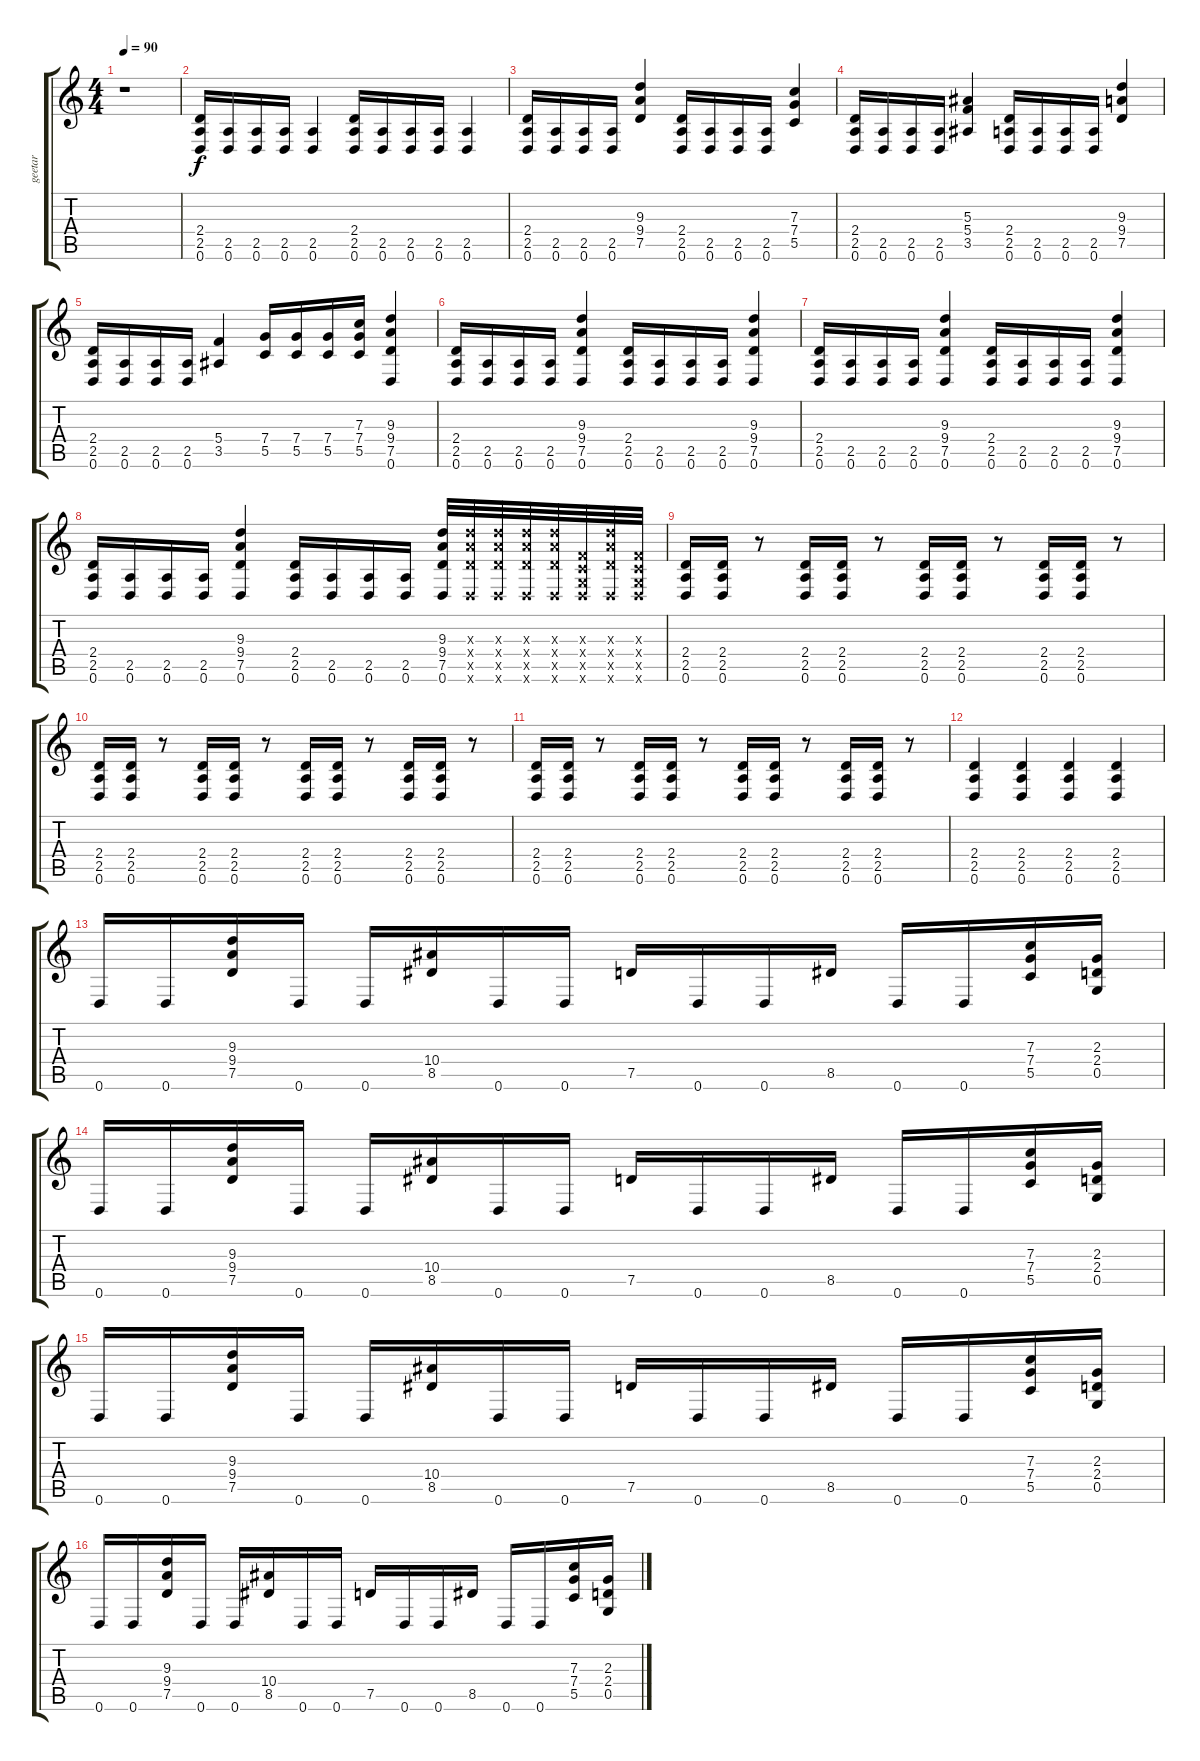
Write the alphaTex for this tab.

\track ("geetar" "geetar") {instrument distortionguitar}
\staff {score tabs}
\tuning (D4 A3 F3 C3 G2 D2) {hide}
\ts (4 4)
\tempo 90
\clef g2
\ks c
r.1{dy f} |
(2.4 2.5 0.6).16 (2.5 0.6).16 (2.5 0.6).16 (2.5 0.6).16 (2.5 0.6).4 (2.4 2.5 0.6).16 (2.5 0.6).16 (2.5 0.6).16 (2.5 0.6).16 (2.5 0.6).4 |
(2.4 2.5 0.6).16 (2.5 0.6).16 (2.5 0.6).16 (2.5 0.6).16 (9.3 9.4 7.5).4 (2.4 2.5 0.6).16 (2.5 0.6).16 (2.5 0.6).16 (2.5 0.6).16 (7.3 7.4 5.5).4 |
(2.4 2.5 0.6).16 (2.5 0.6).16 (2.5 0.6).16 (2.5 0.6).16 (5.3 5.4 3.5).4 (2.4 2.5 0.6).16 (2.5 0.6).16 (2.5 0.6).16 (2.5 0.6).16 (9.3 9.4 7.5).4 |
(2.4 2.5 0.6).16 (2.5 0.6).16 (2.5 0.6).16 (2.5 0.6).16 (5.4 3.5).4 (7.4 5.5).16 (7.4 5.5).16 (7.4 5.5).16 (7.3 7.4 5.5).16 (9.3 9.4 7.5 0.6).4 |
(2.4 2.5 0.6).16 (2.5 0.6).16 (2.5 0.6).16 (2.5 0.6).16 (9.3 9.4 7.5 0.6).4 (2.4 2.5 0.6).16 (2.5 0.6).16 (2.5 0.6).16 (2.5 0.6).16 (9.3 9.4 7.5 0.6).4 |
(2.4 2.5 0.6).16 (2.5 0.6).16 (2.5 0.6).16 (2.5 0.6).16 (9.3 9.4 7.5 0.6).4 (2.4 2.5 0.6).16 (2.5 0.6).16 (2.5 0.6).16 (2.5 0.6).16 (9.3 9.4 7.5 0.6).4 |
(2.4 2.5 0.6).16 (2.5 0.6).16 (2.5 0.6).16 (2.5 0.6).16 (9.3 9.4 7.5 0.6).4 (2.4 2.5 0.6).16 (2.5 0.6).16 (2.5 0.6).16 (2.5 0.6).16 (9.3 9.4 7.5 0.6).32 (9.3{x} 9.4{x} 7.5{x} 0.6{x}).32 (9.3{x} 9.4{x} 7.5{x} 0.6{x}).32 (9.3{x} 9.4{x} 7.5{x} 0.6{x}).32 (9.3{x} 9.4{x} 7.5{x} 0.6{x}).32 (0.3{x} 0.4{x} 0.5{x} 0.6{x}).32 (9.3{x} 9.4{x} 7.5{x} 0.6{x}).32 (0.3{x} 0.4{x} 0.5{x} 0.6{x}).32 |
(2.4 2.5 0.6).16 (2.4 2.5 0.6).16 r.8 (2.4 2.5 0.6).16 (2.4 2.5 0.6).16 r.8 (2.4 2.5 0.6).16 (2.4 2.5 0.6).16 r.8 (2.4 2.5 0.6).16 (2.4 2.5 0.6).16 r.8 |
(2.4 2.5 0.6).16 (2.4 2.5 0.6).16 r.8 (2.4 2.5 0.6).16 (2.4 2.5 0.6).16 r.8 (2.4 2.5 0.6).16 (2.4 2.5 0.6).16 r.8 (2.4 2.5 0.6).16 (2.4 2.5 0.6).16 r.8 |
(2.4 2.5 0.6).16 (2.4 2.5 0.6).16 r.8 (2.4 2.5 0.6).16 (2.4 2.5 0.6).16 r.8 (2.4 2.5 0.6).16 (2.4 2.5 0.6).16 r.8 (2.4 2.5 0.6).16 (2.4 2.5 0.6).16 r.8 |
(2.4 2.5 0.6).4 (2.4 2.5 0.6).4 (2.4 2.5 0.6).4 (2.4 2.5 0.6).4 |
0.6.16 0.6.16 (9.3 9.4 7.5).16 0.6.16 0.6.16 (10.4 8.5).16 0.6.16 0.6.16 7.5.16 0.6.16 0.6.16 8.5.16 0.6.16 0.6.16 (7.3 7.4 5.5).16 (2.3 2.4 0.5).16 |
0.6.16 0.6.16 (9.3 9.4 7.5).16 0.6.16 0.6.16 (10.4 8.5).16 0.6.16 0.6.16 7.5.16 0.6.16 0.6.16 8.5.16 0.6.16 0.6.16 (7.3 7.4 5.5).16 (2.3 2.4 0.5).16 |
0.6.16 0.6.16 (9.3 9.4 7.5).16 0.6.16 0.6.16 (10.4 8.5).16 0.6.16 0.6.16 7.5.16 0.6.16 0.6.16 8.5.16 0.6.16 0.6.16 (7.3 7.4 5.5).16 (2.3 2.4 0.5).16 |
0.6.16 0.6.16 (9.3 9.4 7.5).16 0.6.16 0.6.16 (10.4 8.5).16 0.6.16 0.6.16 7.5.16 0.6.16 0.6.16 8.5.16 0.6.16 0.6.16 (7.3 7.4 5.5).16 (2.3 2.4 0.5).16
